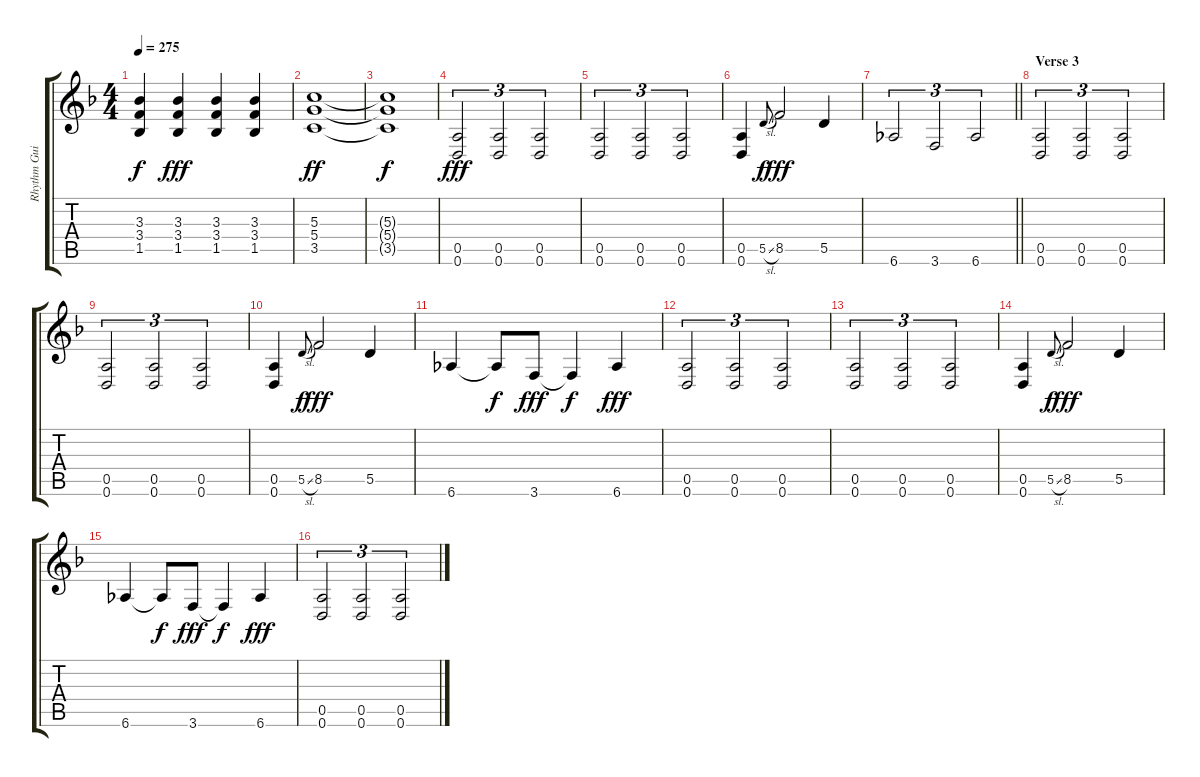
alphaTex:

\track ("Rhythm Guitar - left" "Rhythm Gui") {instrument distortionguitar}
\staff {score tabs}
\tuning (E4 B3 G3 D3 A2 D2) {hide}
\ts (4 4)
\tempo 275
\clef g2
\ks dminor
(3.3{t} 3.4{t} 1.5{t}).4{dy f} (3.3 3.4 1.5).4{dy fff} (3.3 3.4 1.5).4 (3.3 3.4 1.5).4 |
(5.3 5.4 3.5).1{dy ff} |
(5.3{t} 5.4{t} 3.5{t}).1{dy f} |
(0.5 0.6).2{tu (3 2) dy fff volume 9} (0.5 0.6).2{tu (3 2)} (0.5 0.6).2{tu (3 2)} |
(0.5 0.6).2{tu (3 2)} (0.5 0.6).2{tu (3 2)} (0.5 0.6).2{tu (3 2)} |
(0.5 0.6).4 5.5{sl}.8{gr onbeat dy f} 8.5.2{dy fff} 5.5.4 |
\barLineRight lightlight
6.6.2{tu (3 2)} 3.6.2{tu (3 2)} 6.6.2{tu (3 2)} |
\section ("" "Verse 3")
(0.5 0.6).2{tu (3 2)} (0.5 0.6).2{tu (3 2)} (0.5 0.6).2{tu (3 2)} |
(0.5 0.6).2{tu (3 2)} (0.5 0.6).2{tu (3 2)} (0.5 0.6).2{tu (3 2)} |
(0.5 0.6).4 5.5{sl}.8{gr onbeat dy f} 8.5.2{dy fff} 5.5.4 |
6.6.4 6.6{t}.8{dy f} 3.6.8{dy fff} 3.6{t}.4{dy f} 6.6.4{dy fff} |
(0.5 0.6).2{tu (3 2)} (0.5 0.6).2{tu (3 2)} (0.5 0.6).2{tu (3 2)} |
(0.5 0.6).2{tu (3 2)} (0.5 0.6).2{tu (3 2)} (0.5 0.6).2{tu (3 2)} |
(0.5 0.6).4 5.5{sl}.8{gr onbeat dy f} 8.5.2{dy fff} 5.5.4 |
6.6.4 6.6{t}.8{dy f} 3.6.8{dy fff} 3.6{t}.4{dy f} 6.6.4{dy fff} |
(0.5 0.6).2{tu (3 2)} (0.5 0.6).2{tu (3 2)} (0.5 0.6).2{tu (3 2)}
